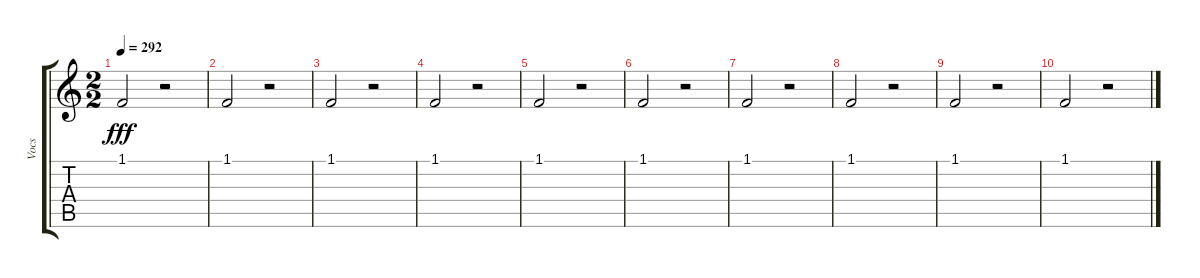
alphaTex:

\track ("Vocs" "Vocs") {instrument lead3calliope}
\staff {score tabs}
\tuning (E4 B3 G3 D3 A2 E2) {hide}
\ts (2 2)
\tempo 292
\clef g2
\ks c
1.1.2{dy fff} r.2 |
1.1.2 r.2 |
1.1.2 r.2 |
1.1.2 r.2 |
1.1.2 r.2 |
1.1.2 r.2 |
1.1.2 r.2 |
1.1.2 r.2 |
1.1.2 r.2 |
1.1.2 r.2
